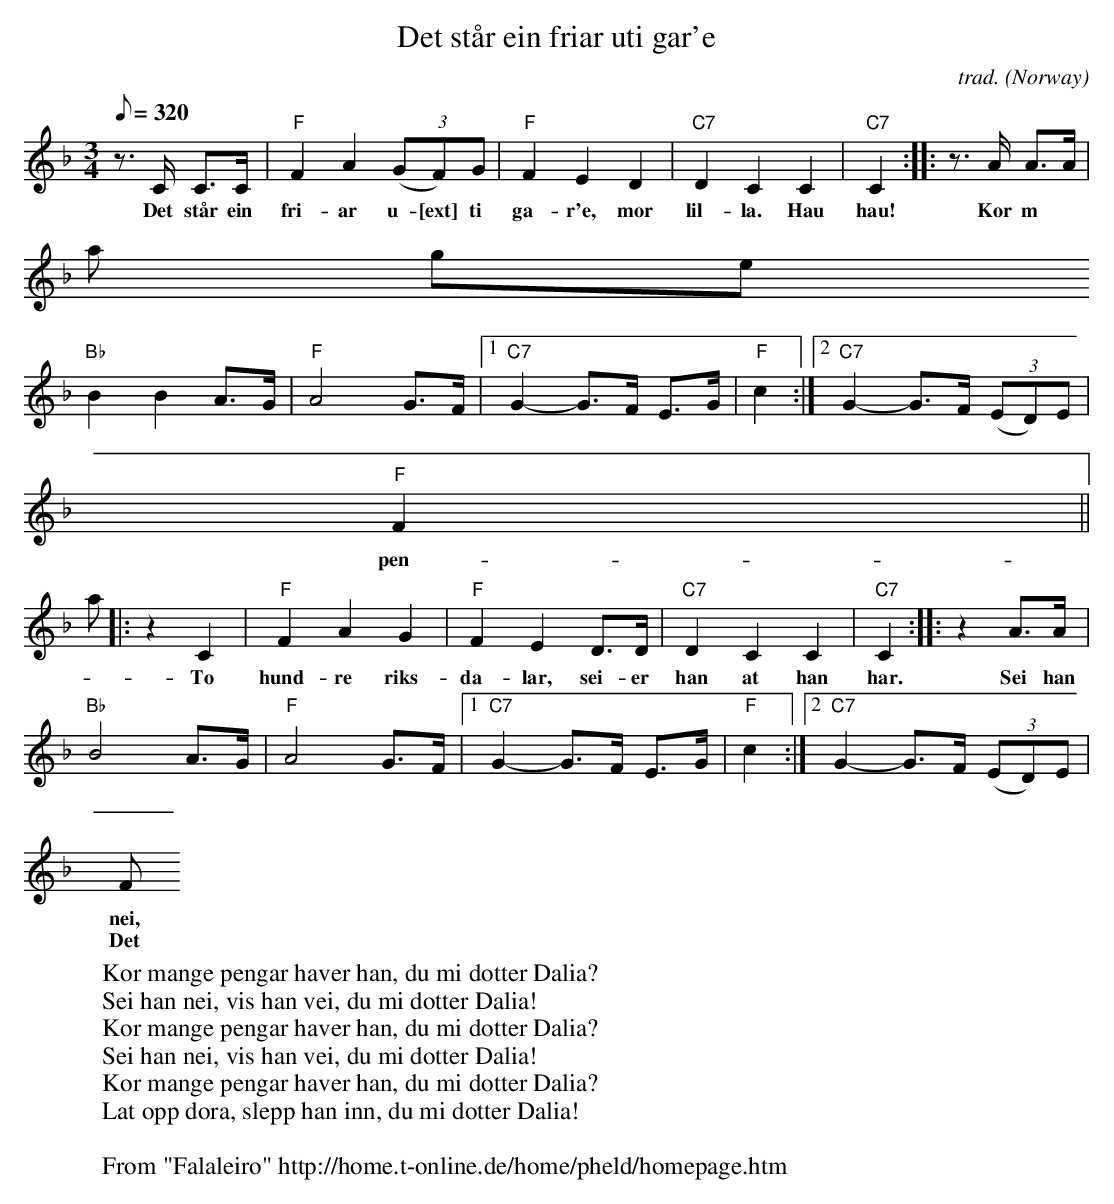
X:1
T:Det st\aar ein friar uti gar'e
M:3/4
L:1/8
Q:320
C:trad.
O:Norway
K:F
z>C C>C|"F"F2A2 (3(GF)G|"F"F2E2D2|"C7"D2C2C2|"C7"C2:: z>A A>A|
w:Det st\aar ein fri- ar u-[ext] ti ga- r'e, mor lil- la. Hau hau! Kor m
an- ge
"Bb"B2B2A>G|"F"A4G>F|[1"C7"G2-G3/2F/ E>G|"F"c2:|[2"C7"G2-G3/2F/ (3(ED)E|
"F"F2||
w:pen- gar hav- er han, du mi dot- ter Da- li- a? dot- ter Da-[ext] li-
a?
|:z2 C2|"F"F2A2G2|"F"F2E2 D>D|"C7"D2C2C2|"C7"C2:: z2 A>A|
w:To hund- re riks- da- lar, sei- er han at han har. Sei han
"Bb"B4 A>G|"F"A4G>F|[1"C7"G2-G3/2F/ E>G|"F"c2:|[2"C7"G2-G3/2F/ (3(ED)E|"
F"F2|]
w:nei, vis han vei, du mi dot- ter Da- li- a! dot- ter Da-[ext] li- a!
w:Det st\aar ein friar uti gar'e, mor lilla. Hau hau!
W:Kor mange pengar haver han, du mi dotter Dalia?
w:Tre hundre riksdalar, seier han at han har.
W:Sei han nei, vis han vei, du mi dotter Dalia!
w:Det st\aar ein friar uti gar'e, mor lilla. Hau hau!
W:Kor mange pengar haver han, du mi dotter Dalia?
w:Fire hundre riksdalar, seier han at han har.
W:Sei han nei, vis han vei, du mi dotter Dalia!
w:Det st\aar ein friar uti gar'e, mor lilla. Hau hau!
W:Kor mange pengar haver han, du mi dotter Dalia?
w:Fem hundre riksdalar, seier han at han har.
W:Lat opp d\ora, slepp han inn, du mi dotter Dalia!
W:
W: From "Falaleiro" http://home.t-online.de/home/pheld/homepage.htm
